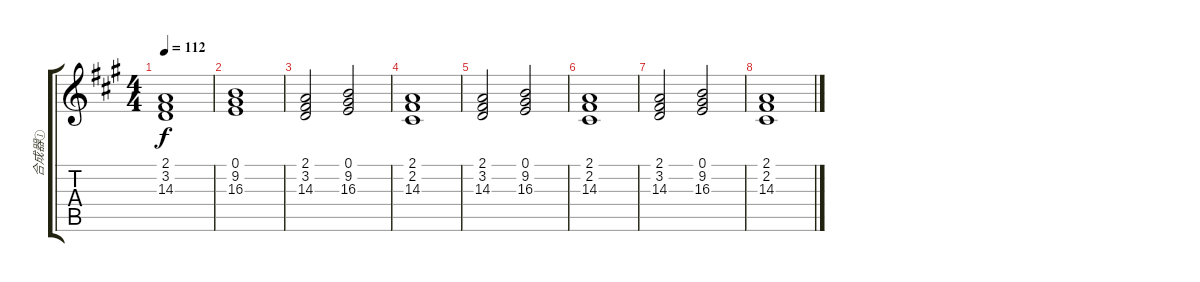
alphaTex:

\track ("合成器①" "合成器①") {instrument synthvoice}
\staff {score tabs}
\tuning (E4 B3 G3 D3 A2 E2) {hide}
\ts (4 4)
\tempo 112
\clef g2
\ks a
(2.1 3.2 14.3).1{dy f} |
(0.1 9.2 16.3).1 |
(2.1 3.2 14.3).2 (0.1 9.2 16.3).2 |
(2.1 2.2 14.3).1 |
(2.1 3.2 14.3).2 (0.1 9.2 16.3).2 |
(2.1 2.2 14.3).1 |
(2.1 3.2 14.3).2 (0.1 9.2 16.3).2 |
(2.1 2.2 14.3).1
